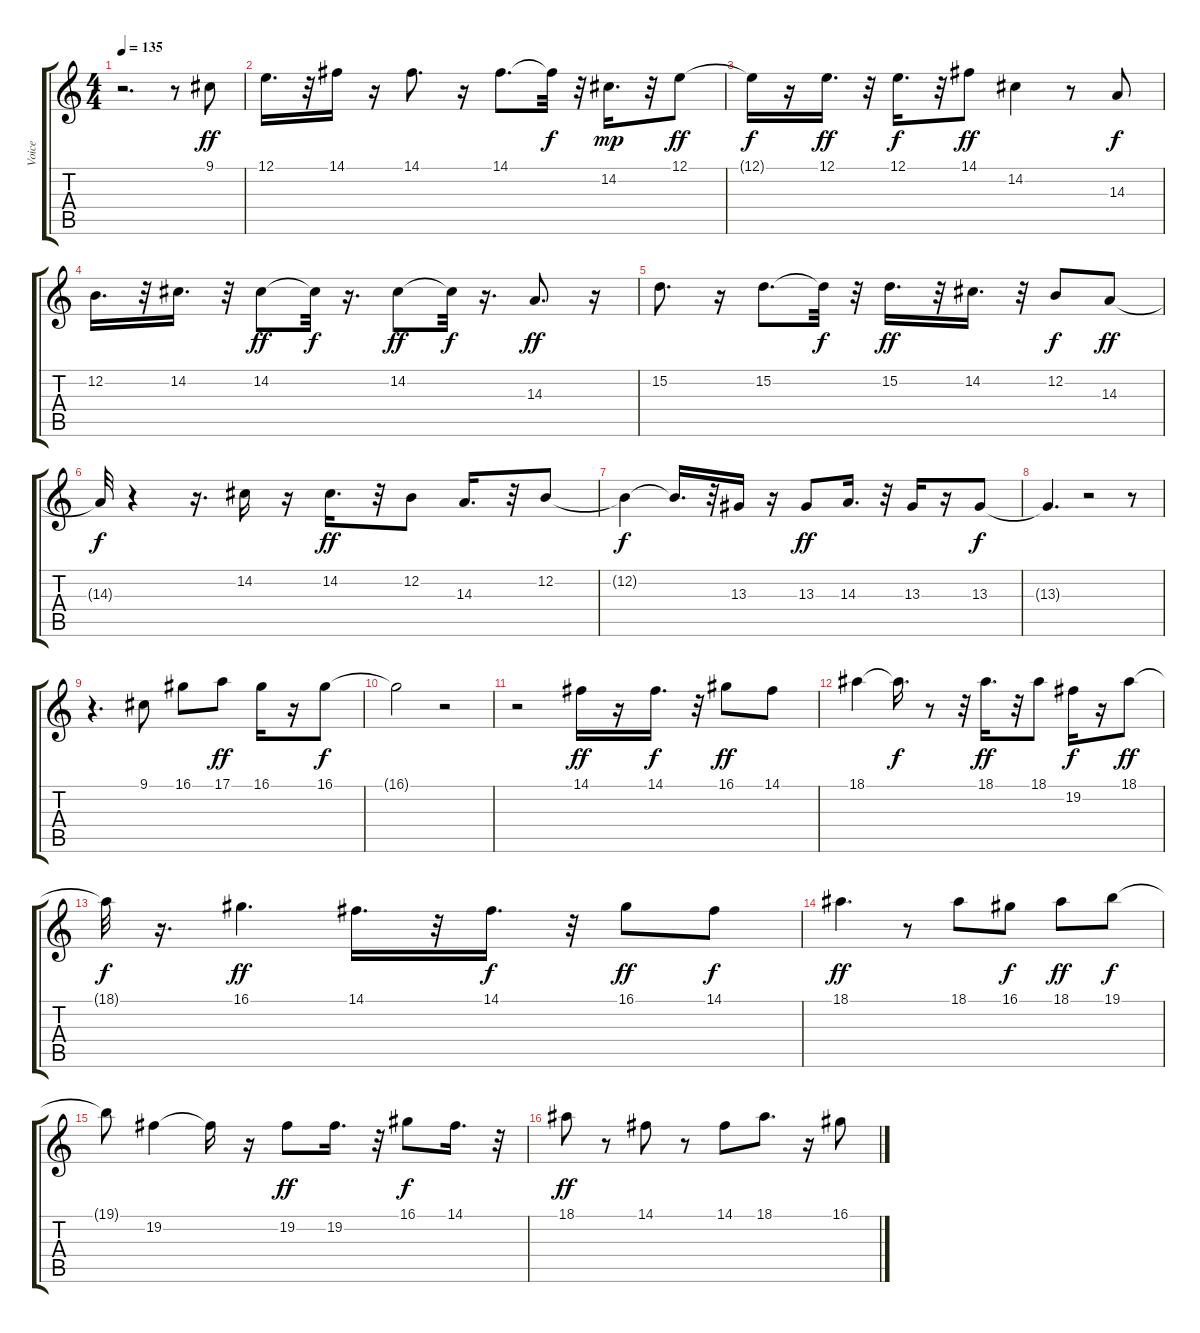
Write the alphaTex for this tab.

\track ("Voice" "Voice") {instrument lead3calliope}
\staff {score tabs}
\tuning (E4 B3 G3 D3 A2 E2) {hide}
\ts (4 4)
\tempo 135
\clef g2
\ks c
r.2{d dy f} r.8 9.1.8{dy ff} |
12.1.16{d} r.32 14.1.16 r.16 14.1.8{d} r.16 14.1.8{d} 14.1{t}.32{dy f} r.32 14.2.16{d dy mp} r.32 12.1.8{dy ff} |
12.1{t}.16{dy f} r.16 12.1.16{d dy ff} r.32 12.1.16{d dy f} r.32 14.1.8{dy ff} 14.2.4 r.8 14.3.8{dy f} |
12.2.16{d} r.32 14.2.16{d} r.32 14.2.8{dy ff} 14.2{t}.32{dy f} r.16{d} 14.2.8{dy ff} 14.2{t}.32{dy f} r.16{d} 14.3.8{d dy ff} r.16 |
15.2.8{d} r.16 15.2.8{d} 15.2{t}.32{dy f} r.32 15.2.16{d dy ff} r.32 14.2.16{d} r.32 12.2.8{dy f} 14.3.8{dy ff} |
14.3{t}.32{dy f} r.4 r.16{d} 14.2.16 r.16 14.2.16{d dy ff} r.32 12.2.8 14.3.16{d} r.32 12.2.8 |
12.2{t}.4{dy f} 12.2{t}.16{d} r.32 13.3.16 r.16 13.3.8{dy ff} 14.3.16{d} r.32 13.3.16 r.16 13.3.8{dy f} |
13.3{t}.4{d} r.2 r.8 |
r.4{d} 9.1.8 16.1.8 17.1.8{dy ff} 16.1.16 r.16 16.1.8{dy f} |
16.1{t}.2 r.2 |
r.2 14.1.16{dy ff} r.16 14.1.16{d dy f} r.32 16.1.8{dy ff} 14.1.8 |
18.1.4 18.1{t}.16{d dy f} r.8 r.32 18.1.16{d dy ff} r.32 18.1.8 19.2.16{dy f} r.16 18.1.8{dy ff} |
18.1{t}.32{dy f} r.16{d} 16.1.4{d dy ff} 14.1.16{d} r.32 14.1.16{d dy f} r.32 16.1.8{dy ff} 14.1.8{dy f} |
18.1.4{d dy ff} r.8 18.1.8 16.1.8{dy f} 18.1.8{dy ff} 19.1.8{dy f} |
19.1{t}.8 19.2.4 19.2{t}.16 r.16 19.2.8{dy ff} 19.2.16{d} r.32 16.1.8{dy f} 14.1.16{d} r.32 |
18.1.8{dy ff} r.8 14.1.8 r.8 14.1.8 18.1.8{d} r.16 16.1.8
